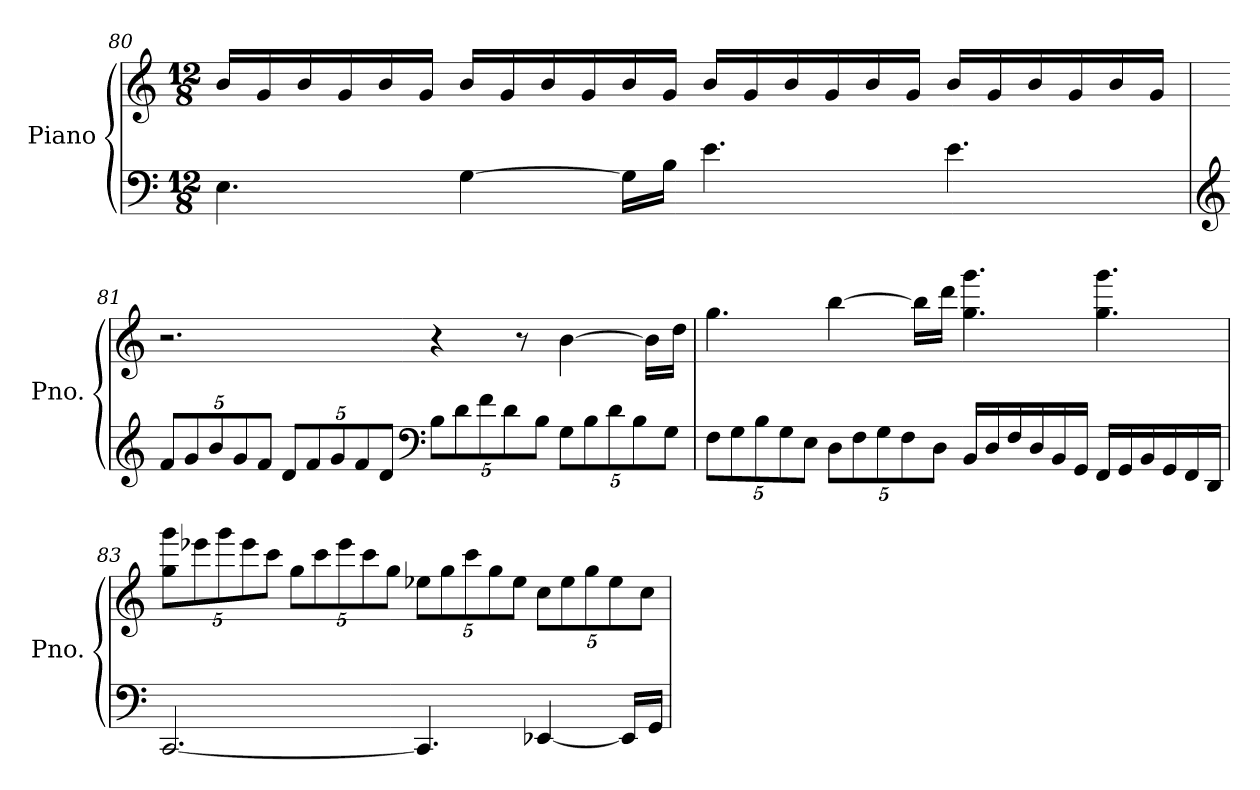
**kern	**kern
*part1	*part1
*staff2	*staff1
*I"Piano	*
*I'Pno.	*
!!LO:LB:g=z
*clefF4	*clefG2
*k[]	*k[]
*M12/8	*M12/8
=80	=80
4.E\	16b/LL
.	16g/
.	16b/
.	16g/
.	16b/
.	16g/JJ
[4G\	16b/LL
.	16g/
.	16b/
.	16g/
16G\LL]	16b/
16B\JJ	16g/JJ
4.e\	16b/LL
.	16g/
.	16b/
.	16g/
.	16b/
.	16g/JJ
4.e\	16b/LL
.	16g/
.	16b/
.	16g/
.	16b/
.	16g/JJ
=81	=81
*clefG2	*
*Xbrackettup	*
40%3f/L	2.r
40%3g/	.
40%3b/	.
40%3g/	.
40%3f/J	.
40%3d/L	.
40%3f/	.
40%3g/	.
40%3f/	.
40%3d/J	.
*clefF4	*
40%3B\L	4r
40%3d\	.
40%3f\	.
40%3d\	.
.	8r
40%3B\J	.
40%3G\L	[4b\
40%3B\	.
40%3d\	.
40%3B\	.
.	16b\LL]
40%3G\J	.
.	16dd\JJ
!!LO:PB:g=z
=82	=82
40%3F\L	4.gg\
40%3G\	.
40%3B\	.
40%3G\	.
40%3E\J	.
40%3D\L	[4bb\
40%3F\	.
40%3G\	.
40%3F\	.
.	16bb\LL]
40%3D\J	.
.	16ddd\JJ
16BB/LL	4.gg\ 4.ggg\
16D/	.
16F/	.
16D/	.
16BB/	.
16GG/JJ	.
16FF/LL	4.gg\ 4.ggg\
16GG/	.
16BB/	.
16GG/	.
16FF/	.
16DD/JJ	.
=83	=83
*	*Xbrackettup
[2.CC/	40%3gg\ 40%3ggg\L
.	40%3eee-X\
.	40%3ggg\
.	40%3eee-\
.	40%3ccc\J
.	40%3gg\L
.	40%3ccc\
.	40%3eee-\
.	40%3ccc\
.	40%3gg\J
4.CC/]	40%3ee-X\L
.	40%3gg\
.	40%3ccc\
.	40%3gg\
.	40%3ee-\J
[4EE-X/	40%3cc\L
.	40%3ee-\
.	40%3gg\
.	40%3ee-\
16EE-/LL]	.
.	40%3cc\J
16GG/JJ	.
=	=
*-	*-
